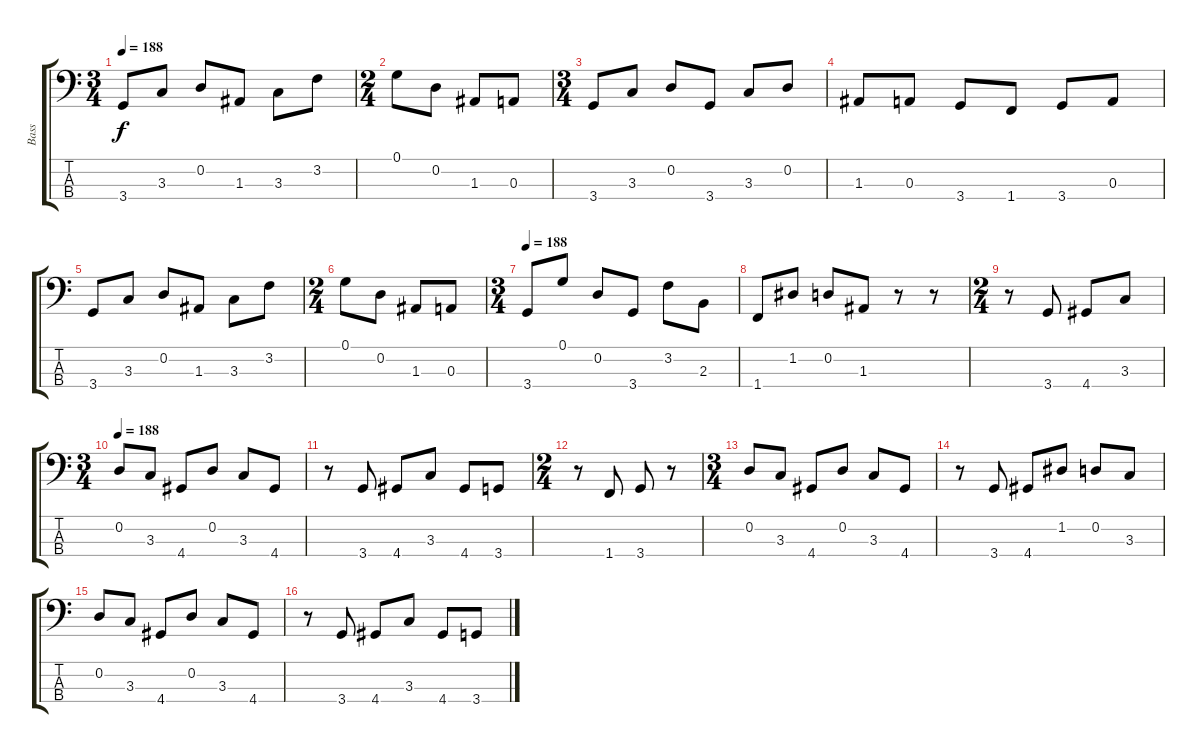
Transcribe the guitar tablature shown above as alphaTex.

\track ("Bass" "Bass") {instrument electricbassfinger}
\staff {score tabs}
\tuning (G2 D2 A1 E1) {hide}
\ts (3 4)
\tempo 188
\clef f4
\ks c
3.4.8{dy f} 3.3.8 0.2.8 1.3.8 3.3.8 3.2.8 |
\ts (2 4)
0.1.8 0.2.8 1.3.8 0.3.8 |
\ts (3 4)
3.4.8 3.3.8 0.2.8 3.4.8 3.3.8 0.2.8 |
1.3.8 0.3.8 3.4.8 1.4.8 3.4.8 0.3.8 |
3.4.8 3.3.8 0.2.8 1.3.8 3.3.8 3.2.8 |
\ts (2 4)
0.1.8 0.2.8 1.3.8 0.3.8 |
\ts (3 4)
\tempo 188
3.4.8 0.1.8 0.2.8 3.4.8 3.2.8 2.3.8 |
1.4.8 1.2.8 0.2.8 1.3.8 r.8 r.8 |
\ts (2 4)
r.8 3.4.8 4.4.8 3.3.8 |
\ts (3 4)
\tempo 188
0.2.8 3.3.8 4.4.8 0.2.8 3.3.8 4.4.8 |
r.8 3.4.8 4.4.8 3.3.8 4.4.8 3.4.8 |
\ts (2 4)
r.8 1.4.8 3.4.8 r.8 |
\ts (3 4)
0.2.8 3.3.8 4.4.8 0.2.8 3.3.8 4.4.8 |
r.8 3.4.8 4.4.8 1.2.8 0.2.8 3.3.8 |
0.2.8 3.3.8 4.4.8 0.2.8 3.3.8 4.4.8 |
r.8 3.4.8 4.4.8 3.3.8 4.4.8 3.4.8
